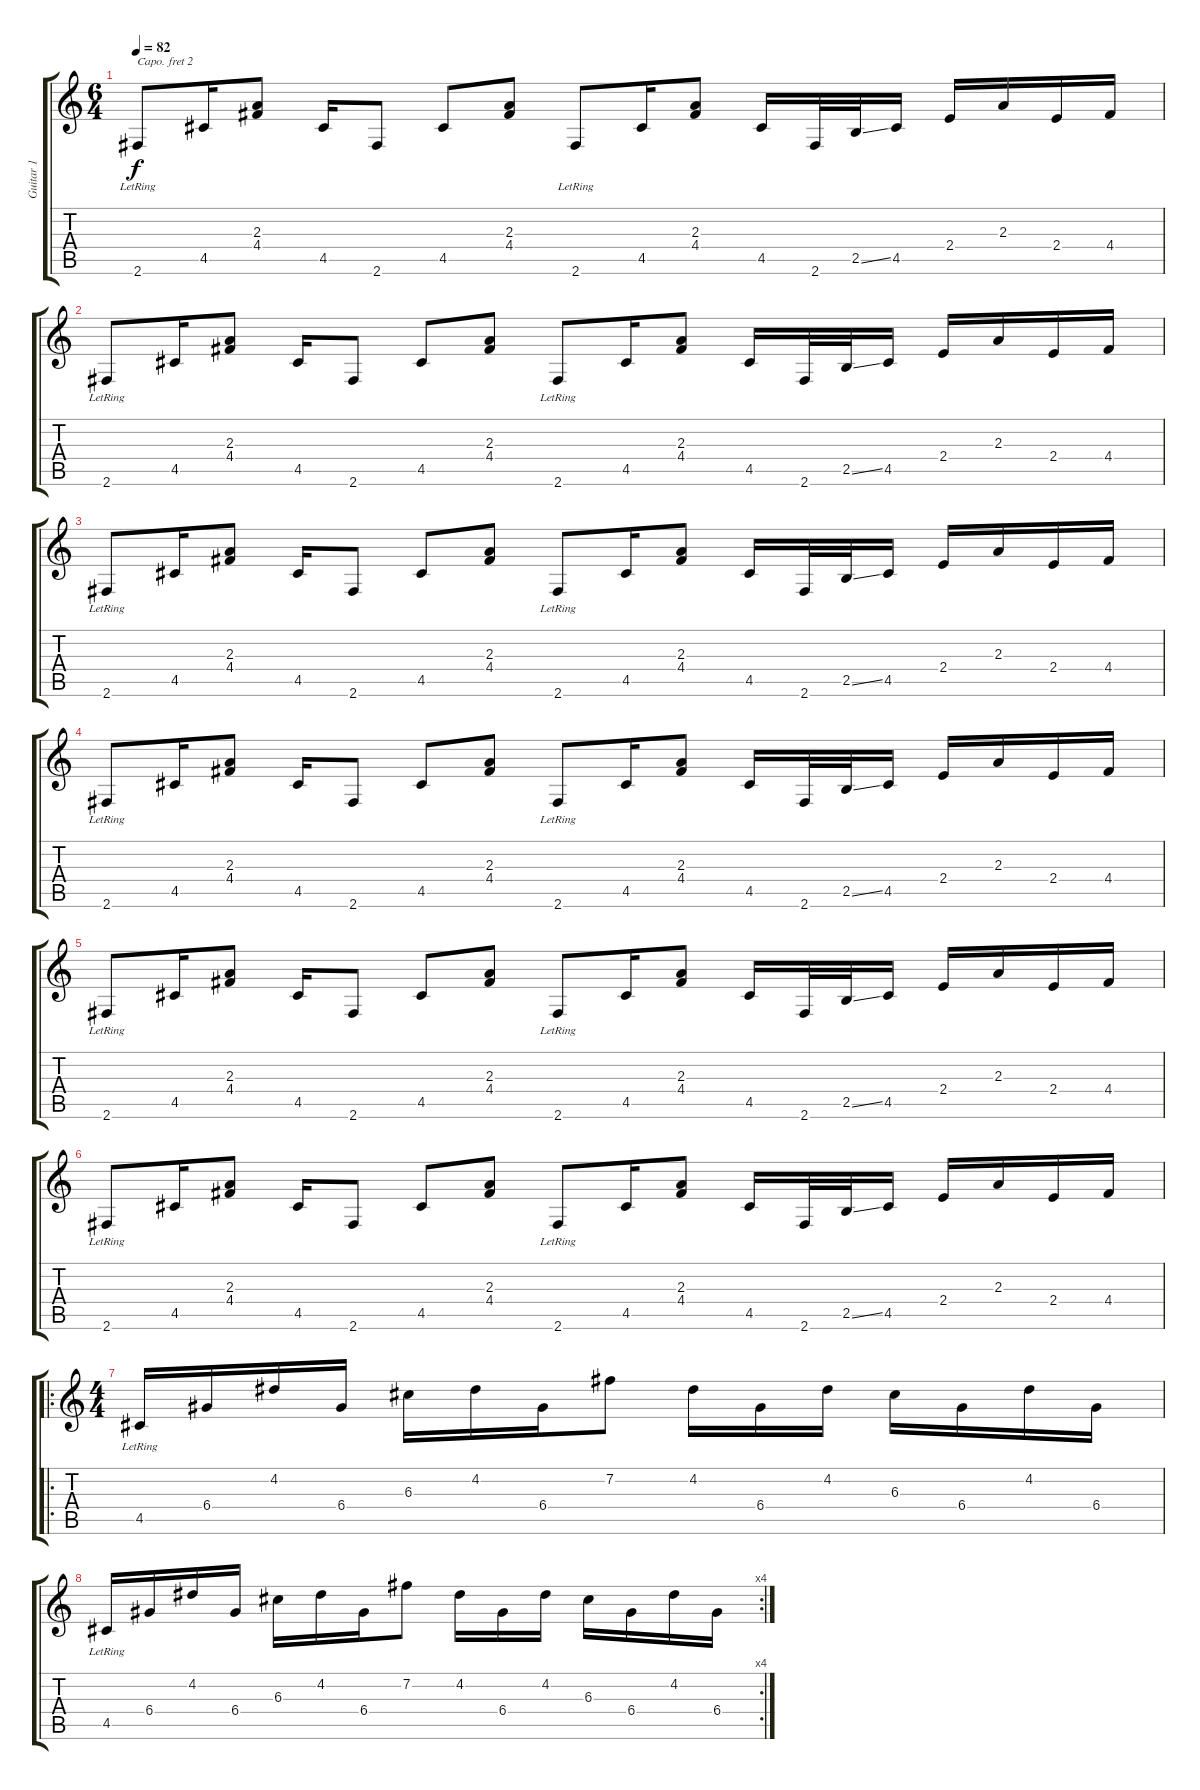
\track ("Guitar 1" "Guitar 1") {instrument acousticguitarsteel}
\staff {score tabs}
\capo 2
\tuning (D4 A3 F3 C3 G2 D2) {hide}
\ts (6 4)
\tempo 82
\clef g2
\ks c
2.6{lr}.8{dy f} 4.5.16 (2.3 4.4).8 4.5.16 2.6.8 4.5.8 (2.3 4.4).8 2.6{lr}.8 4.5.16 (2.3 4.4).8 4.5.16 2.6.32 2.5{ss}.32 4.5.16 2.4.16 2.3.16 2.4.16 4.4.16 |
2.6{lr}.8 4.5.16 (2.3 4.4).8 4.5.16 2.6.8 4.5.8 (2.3 4.4).8 2.6{lr}.8 4.5.16 (2.3 4.4).8 4.5.16 2.6.32 2.5{ss}.32 4.5.16 2.4.16 2.3.16 2.4.16 4.4.16 |
2.6{lr}.8 4.5.16 (2.3 4.4).8 4.5.16 2.6.8 4.5.8 (2.3 4.4).8 2.6{lr}.8 4.5.16 (2.3 4.4).8 4.5.16 2.6.32 2.5{ss}.32 4.5.16 2.4.16 2.3.16 2.4.16 4.4.16 |
2.6{lr}.8 4.5.16 (2.3 4.4).8 4.5.16 2.6.8 4.5.8 (2.3 4.4).8 2.6{lr}.8 4.5.16 (2.3 4.4).8 4.5.16 2.6.32 2.5{ss}.32 4.5.16 2.4.16 2.3.16 2.4.16 4.4.16 |
2.6{lr}.8 4.5.16 (2.3 4.4).8 4.5.16 2.6.8 4.5.8 (2.3 4.4).8 2.6{lr}.8 4.5.16 (2.3 4.4).8 4.5.16 2.6.32 2.5{ss}.32 4.5.16 2.4.16 2.3.16 2.4.16 4.4.16 |
2.6{lr}.8 4.5.16 (2.3 4.4).8 4.5.16 2.6.8 4.5.8 (2.3 4.4).8 2.6{lr}.8 4.5.16 (2.3 4.4).8 4.5.16 2.6.32 2.5{ss}.32 4.5.16 2.4.16 2.3.16 2.4.16 4.4.16 |
\ro
\ts (4 4)
4.5{lr}.16 6.4.16 4.2.16 6.4.16 6.3.16 4.2.16 6.4.16 7.2.8 4.2.16 6.4.16 4.2.16 6.3.16 6.4.16 4.2.16 6.4.16 |
\rc 4
4.5{lr}.16 6.4.16 4.2.16 6.4.16 6.3.16 4.2.16 6.4.16 7.2.8 4.2.16 6.4.16 4.2.16 6.3.16 6.4.16 4.2.16 6.4.16
